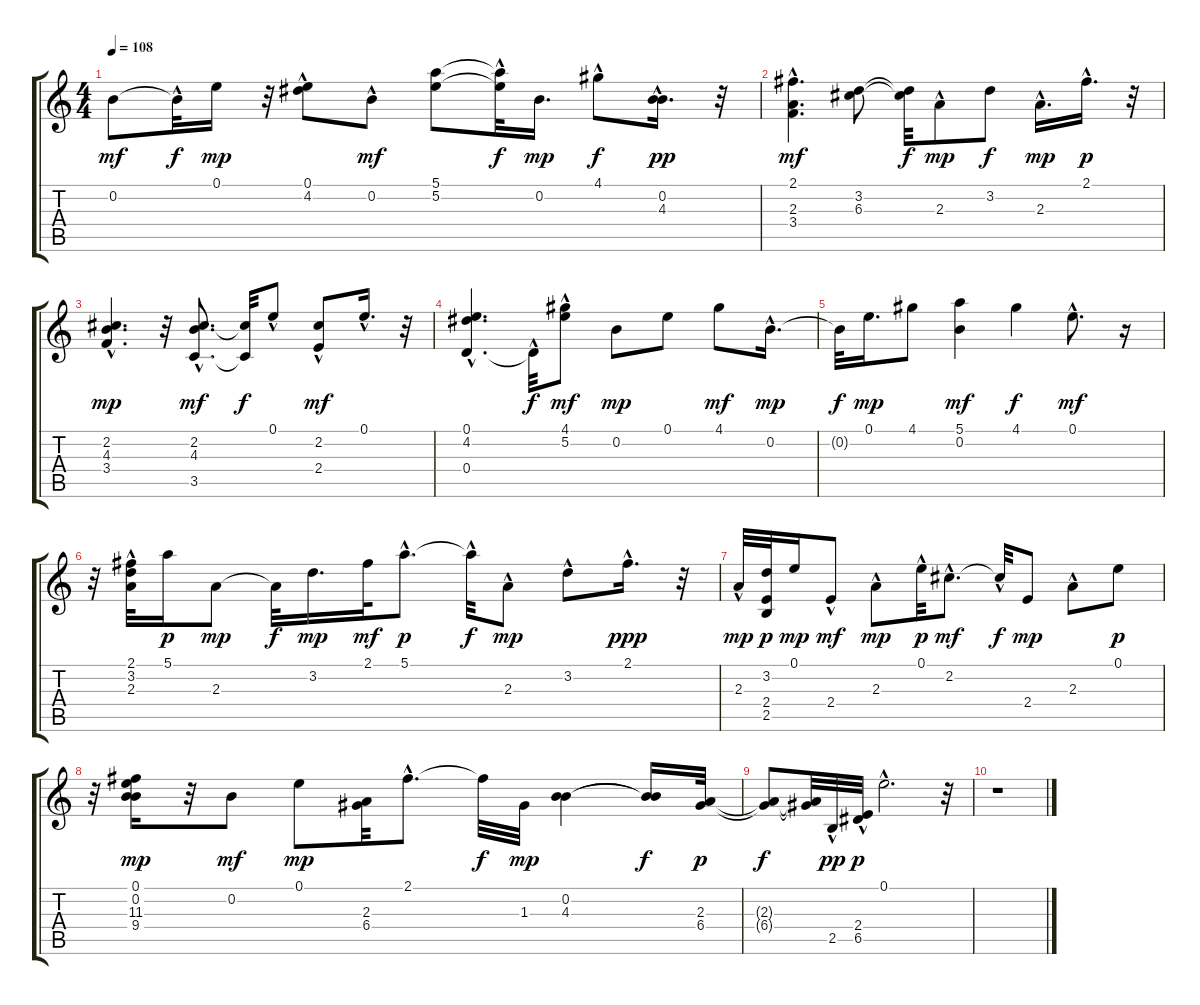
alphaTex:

\track "" {instrument electricguitarclean}
\staff {score tabs}
\tuning (E4 B3 G3 D3 A2 E2) {hide}
\ts (4 4)
\tempo 108
\clef g2
\ks c
0.2.8{dy mf} 0.2{hac t}.32{dy f} 0.1.16{dy mp} r.32 (0.1{hac} 4.2{hac}).8 0.2{hac}.8{dy mf} (5.1 5.2).8 (5.1{t} 5.2{hac t}).32{dy f} 0.2.16{d dy mp} 4.1{hac}.8{dy f} (0.2{hac} 4.3).16{d dy pp} r.32 |
(2.1 2.3{hac} 3.4).4{d dy mf} (3.2 6.3).8 (3.2{t} 6.3{t}).32{dy f} 2.3{hac}.8{dy mp} 3.2.8{dy f} 2.3{hac}.16{d dy mp} 2.1{hac}.16{d dy p} r.32 |
(2.2{hac} 4.3 3.4).4{d dy mp} r.32 (2.2{hac} 4.3 3.5{hac}).8{d dy mf} (2.2{t} 3.5{t}).32{dy f} 0.1{hac}.8 (2.2{hac} 2.4).8{dy mf} 0.1{hac}.16{d} r.32 |
(0.1 4.2 0.4{hac}).4{d} 0.4{hac t}.32{dy f} (4.1 5.2{hac}).8{dy mf} 0.2.8{dy mp} 0.1.8 4.1.8{dy mf} 0.2{hac}.16{d dy mp} |
0.2{t}.32{dy f} 0.1.16{d dy mp} 4.1.8 (5.1 0.2).4{dy mf} 4.1.4{dy f} 0.1{hac}.8{d dy mf} r.16 |
r.32 (2.1 3.2{hac} 2.3).32 5.1.16{dy p} 2.3.8{dy mp} 2.3{t}.32{dy f} 3.2.16{d dy mp} 2.1.32{dy mf} 5.1{hac}.8{d dy p} 5.1{hac t}.32{dy f} 2.3{hac}.8{dy mp} 3.2{hac}.8 2.1{hac}.16{d dy ppp} r.32 |
2.3{hac}.32{dy mp} (3.2 2.4 2.5).32{dy p} 0.1.16{dy mp} 2.4{hac}.8{dy mf} 2.3{hac}.8{dy mp} 0.1{hac}.32{dy p} 2.2{hac}.8{d dy mf} 2.2{hac t}.32{dy f} 2.4.8{dy mp} 2.3{hac}.8 0.1.8{dy p} |
r.32 (0.1 0.2 11.3 9.4).16{dy mp} r.32 0.2.8{dy mf} 0.1.8{dy mp} (2.3 6.4).32 2.1{hac}.8{d} 2.1{t}.32{dy f} 1.3.32{dy mp} (0.2 4.3).4 (0.2{t} 4.3{t}).16{dy f} (2.3 6.4).32{dy p} |
(2.3{t} 6.4{t}).8{dy f} (2.3{t} 6.4{t}).32 2.5{hac}.32{dy pp} (2.4{hac} 6.5{hac}).32{dy p} 0.1{hac}.2{d} r.32 |
r.1
